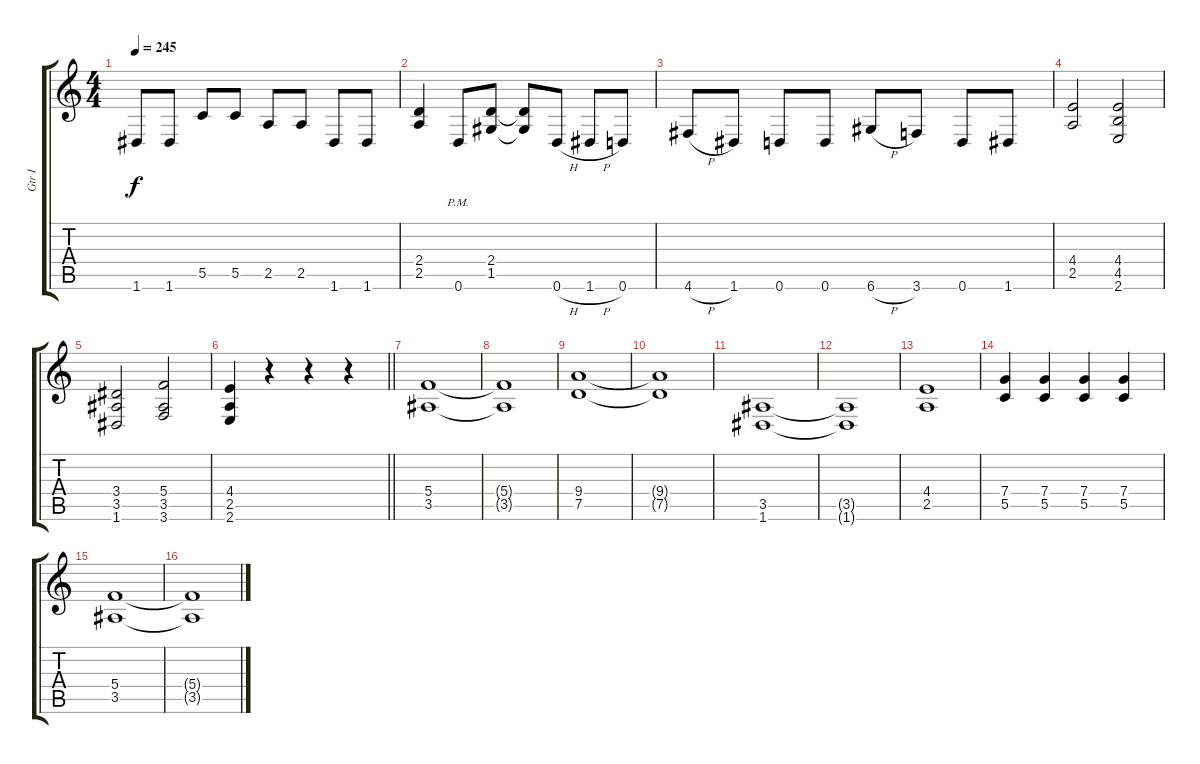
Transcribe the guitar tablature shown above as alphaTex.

\track ("Gtr I" "Gtr I") {instrument overdrivenguitar}
\staff {score tabs}
\tuning (D4 A3 F3 C3 G2 D2) {hide}
\ts (4 4)
\tempo 245
\clef g2
\ks c
1.6.8{dy f} 1.6.8 5.5.8 5.5.8 2.5.8 2.5.8 1.6.8 1.6.8 |
(2.4 2.5).4 0.6{pm}.8 (2.4 1.5).8 (2.4{t} 1.5{t}).8 0.6{h}.8 1.6{h}.8 0.6.8 |
4.6{h}.8 1.6.8 0.6.8 0.6.8 6.6{h}.8 3.6.8 0.6.8 1.6.8 |
(4.4 2.5).2 (4.4 4.5 2.6).2 |
(3.4 3.5 1.6).2 (5.4 3.5 3.6).2 |
\barLineRight lightlight
(4.4 2.5 2.6).4 r.4 r.4 r.4 |
(5.4 3.5).1 |
(5.4{t} 3.5{t}).1 |
(9.4 7.5).1 |
(9.4{t} 7.5{t}).1 |
(3.5 1.6).1 |
(3.5{t} 1.6{t}).1 |
(4.4 2.5).1 |
(7.4 5.5).4 (7.4 5.5).4 (7.4 5.5).4 (7.4 5.5).4 |
(5.4 3.5).1 |
(5.4{t} 3.5{t}).1
